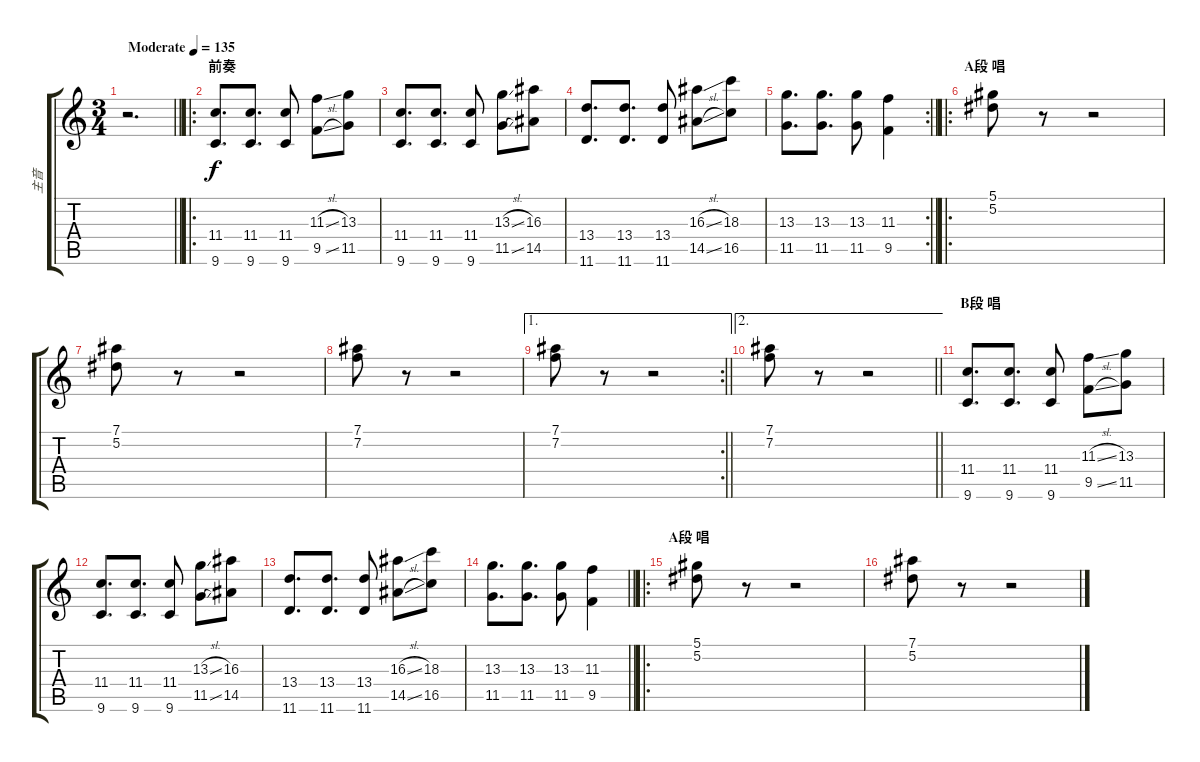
\track ("主音" "主音") {instrument distortionguitar}
\staff {score tabs}
\tuning (Eb4 Bb3 Gb3 Db3 Ab2 Eb2) {hide}
\ts (3 4)
\tempo (135 "Moderate")
\clef g2
\barLineRight lightlight
\ks c
r.2{d dy f instrument distortionguitar} |
\ro
\section ("" "前奏")
(11.4 9.6).8{d} (11.4 9.6).8{d} (11.4 9.6).8 (11.3{sl} 9.5{sl}).8 (13.3 11.5).8 |
(11.4 9.6).8{d} (11.4 9.6).8{d} (11.4 9.6).8 (13.3{sl} 11.5{sl}).8 (16.3 14.5).8{txt ""} |
(13.4 11.6).8{d} (13.4 11.6).8{d} (13.4 11.6).8 (16.3{sl} 14.5{sl}).8 (18.3 16.5).8 |
\rc 2
\barLineRight lightlight
(13.3 11.5).8{d} (13.3 11.5).8{d} (13.3 11.5).8 (11.3 9.5).4 |
\ro
\section ("" "A段 唱")
(5.1 5.2).8 r.8 r.2 |
(7.1 5.2).8 r.8 r.2 |
(7.1 7.2).8 r.8 r.2 |
\ae 1
\rc 2
\barLineRight lightlight
(7.1 7.2).8 r.8 r.2 |
\ae 2
\barLineRight lightlight
(7.1 7.2).8 r.8 r.2 |
\section ("" "B段 唱")
(11.4 9.6).8{d} (11.4 9.6).8{d} (11.4 9.6).8 (11.3{sl} 9.5{sl}).8 (13.3 11.5).8 |
(11.4 9.6).8{d} (11.4 9.6).8{d} (11.4 9.6).8 (13.3{sl} 11.5{sl}).8 (16.3 14.5).8 |
(13.4 11.6).8{d} (13.4 11.6).8{d} (13.4 11.6).8 (16.3{sl} 14.5{sl}).8 (18.3 16.5).8 |
\barLineRight lightlight
(13.3 11.5).8{d} (13.3 11.5).8{d} (13.3 11.5).8 (11.3 9.5).4 |
\ro
\section ("" "A段 唱")
(5.1 5.2).8 r.8 r.2 |
(7.1 5.2).8 r.8 r.2
